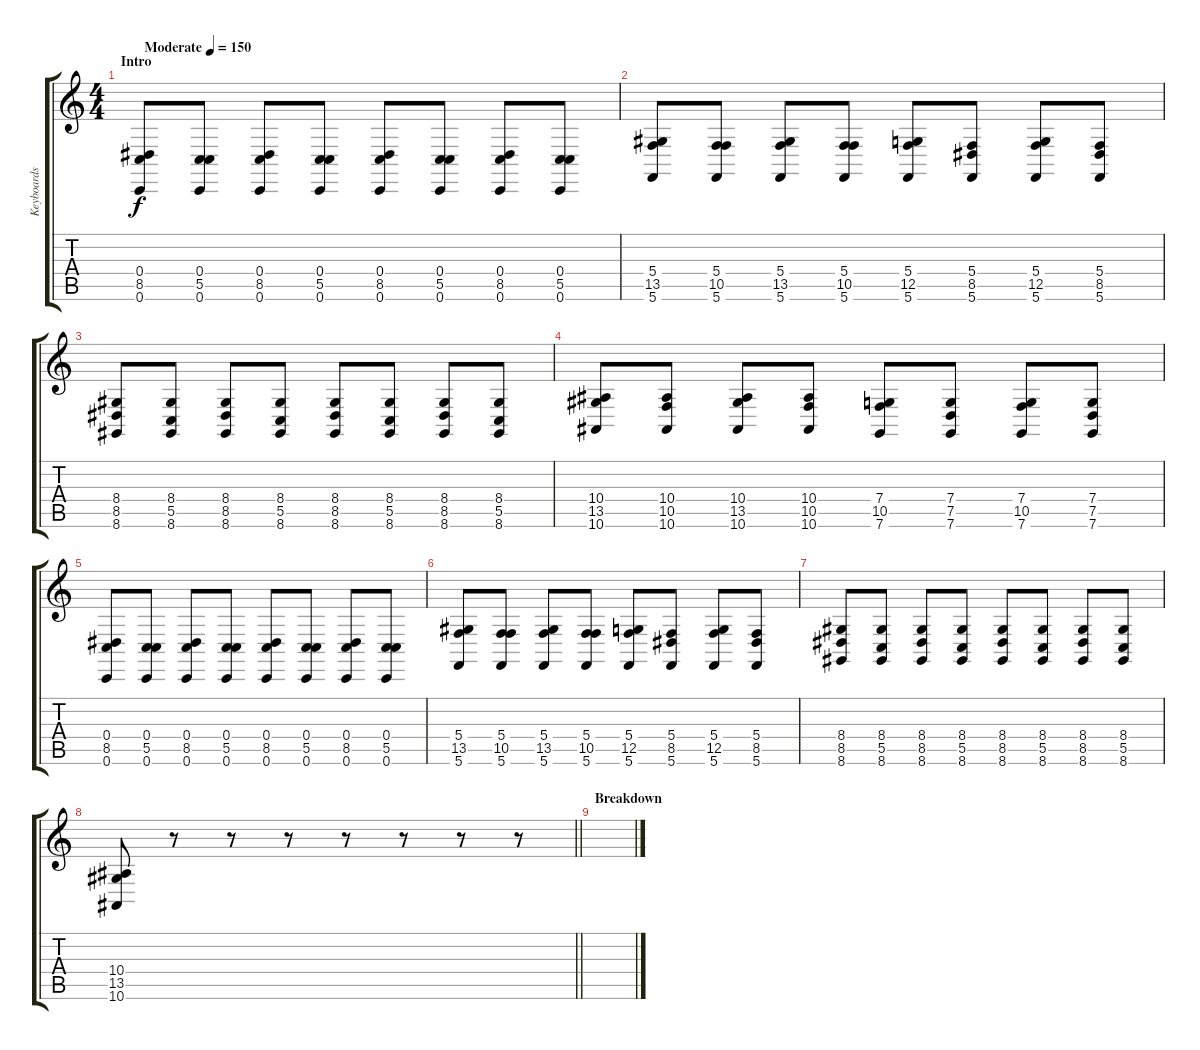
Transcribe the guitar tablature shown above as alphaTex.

\track ("Keyboards" "Keyboards") {instrument lead2sawtooth}
\staff {score tabs}
\tuning (D4 A3 F3 C3 G2 C2) {hide}
\ts (4 4)
\section ("" "Intro")
\tempo (150 "Moderate")
\clef g2
\ks c
(0.4 8.5 0.6).8{dy f instrument lead2sawtooth} (0.4 5.5 0.6).8 (0.4 8.5 0.6).8 (0.4 5.5 0.6).8 (0.4 8.5 0.6).8 (0.4 5.5 0.6).8 (0.4 8.5 0.6).8 (0.4 5.5 0.6).8 |
(5.4 13.5 5.6).8 (5.4 10.5 5.6).8 (5.4 13.5 5.6).8 (5.4 10.5 5.6).8 (5.4 12.5 5.6).8 (5.4 8.5 5.6).8 (5.4 12.5 5.6).8 (5.4 8.5 5.6).8 |
(8.4 8.5 8.6).8 (8.4 5.5 8.6).8 (8.4 8.5 8.6).8 (8.4 5.5 8.6).8 (8.4 8.5 8.6).8 (8.4 5.5 8.6).8 (8.4 8.5 8.6).8 (8.4 5.5 8.6).8 |
(10.4 13.5 10.6).8 (10.4 10.5 10.6).8 (10.4 13.5 10.6).8 (10.4 10.5 10.6).8 (7.4 10.5 7.6).8 (7.4 7.5 7.6).8 (7.4 10.5 7.6).8 (7.4 7.5 7.6).8 |
(0.4 8.5 0.6).8 (0.4 5.5 0.6).8 (0.4 8.5 0.6).8 (0.4 5.5 0.6).8 (0.4 8.5 0.6).8 (0.4 5.5 0.6).8 (0.4 8.5 0.6).8 (0.4 5.5 0.6).8 |
(5.4 13.5 5.6).8 (5.4 10.5 5.6).8 (5.4 13.5 5.6).8 (5.4 10.5 5.6).8 (5.4 12.5 5.6).8 (5.4 8.5 5.6).8 (5.4 12.5 5.6).8 (5.4 8.5 5.6).8 |
(8.4 8.5 8.6).8 (8.4 5.5 8.6).8 (8.4 8.5 8.6).8 (8.4 5.5 8.6).8 (8.4 8.5 8.6).8 (8.4 5.5 8.6).8 (8.4 8.5 8.6).8 (8.4 5.5 8.6).8 |
\barLineRight lightlight
(10.4 13.5 10.6).8 r.8 r.8 r.8 r.8 r.8 r.8 r.8 |
\section ("" "Breakdown")
